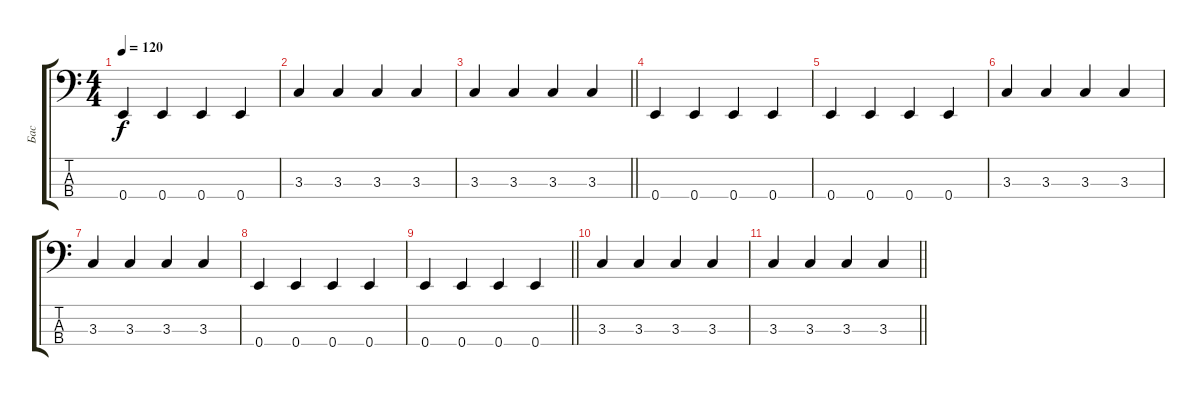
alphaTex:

\track ("Бас " "Бас ") {instrument electricbassfinger}
\staff {score tabs}
\tuning (G2 D2 A1 E1) {hide}
\ts (4 4)
\tempo 120
\clef f4
\ks c
0.4.4{dy f} 0.4.4 0.4.4 0.4.4 |
3.3.4 3.3.4 3.3.4 3.3.4 |
\barLineRight lightlight
3.3.4 3.3.4 3.3.4 3.3.4 |
0.4.4 0.4.4 0.4.4 0.4.4 |
0.4.4 0.4.4 0.4.4 0.4.4 |
3.3.4 3.3.4 3.3.4 3.3.4 |
3.3.4 3.3.4 3.3.4 3.3.4 |
0.4.4 0.4.4 0.4.4 0.4.4 |
\barLineRight lightlight
0.4.4 0.4.4 0.4.4 0.4.4 |
3.3.4 3.3.4 3.3.4 3.3.4 |
\barLineRight lightlight
3.3.4 3.3.4 3.3.4 3.3.4
